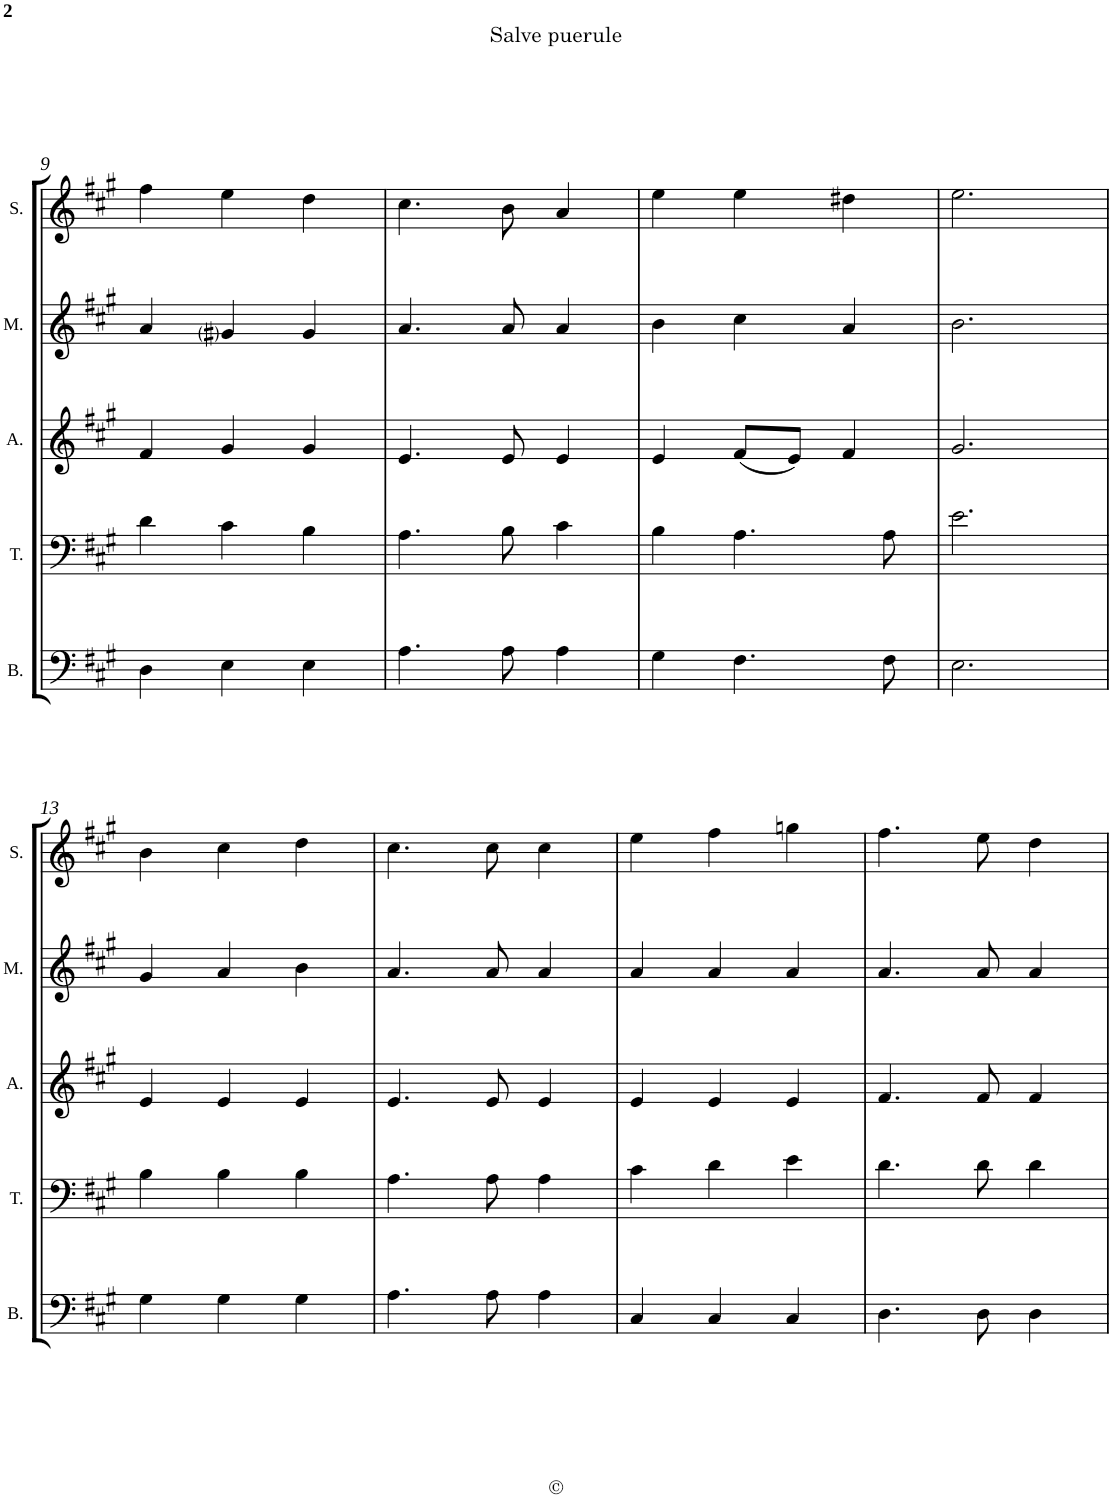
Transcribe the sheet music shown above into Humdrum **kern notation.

**kern	**kern	**kern	**kern	**kern
*part5	*part4	*part3	*part2	*part1
*staff5	*staff4	*staff3	*staff2	*staff1
*I"Bass	*I"Tenor	*I"Alto	*I"Mezzo	*I"Soprano
*I'B.	*I'T.	*I'A.	*I'M.	*I'S.
!!LO:PB:g=z
*clefF4	*clefF4	*clefG2	*clefG2	*clefG2
*k[f#c#g#]	*k[f#c#g#]	*k[f#c#g#]	*k[f#c#g#]	*k[f#c#g#]
*A:	*A:	*A:	*A:	*A:
*M3/4	*M3/4	*M3/4	*M3/4	*M3/4
=9	=9	=9	=9	=9
4D\	4d\	4f#/	4a/	4ff#\
4E\	4c#\	4g#/	4g#i/	4ee\
4E\	4B\	4g#/	4g#/	4dd\
=10	=10	=10	=10	=10
4.A\	4.A\	4.e/	4.a/	4.cc#\
8A\	8B\	8e/	8a/	8b\
4A\	4c#\	4e/	4a/	4a/
=11	=11	=11	=11	=11
4G#\	4B\	4e/	4b\	4ee\
4.F#\	4.A\	(<8f#/L	4cc#\	4ee\
.	.	8e/J)	.	.
.	.	4f#/	4a/	4dd#X\
8F#\	8A\	.	.	.
=12	=12	=12	=12	=12
2.E\	2.e\	2.g#/	2.b\	2.ee\
!!LO:LB:g=z
=13	=13	=13	=13	=13
4G#\	4B\	4e/	4g#/	4b\
4G#\	4B\	4e/	4a/	4cc#\
4G#\	4B\	4e/	4b\	4dd\
=14	=14	=14	=14	=14
4.A\	4.A\	4.e/	4.a/	4.cc#\
8A\	8A\	8e/	8a/	8cc#\
4A\	4A\	4e/	4a/	4cc#\
=15	=15	=15	=15	=15
4C#/	4c#\	4e/	4a/	4ee\
4C#/	4d\	4e/	4a/	4ff#\
4C#/	4e\	4e/	4a/	4ggn\
=16	=16	=16	=16	=16
4.D\	4.d\	4.f#/	4.a/	4.ff#\
8D\	8d\	8f#/	8a/	8ee\
4D\	4d\	4f#/	4a/	4dd\
=	=	=	=	=
*-	*-	*-	*-	*-
